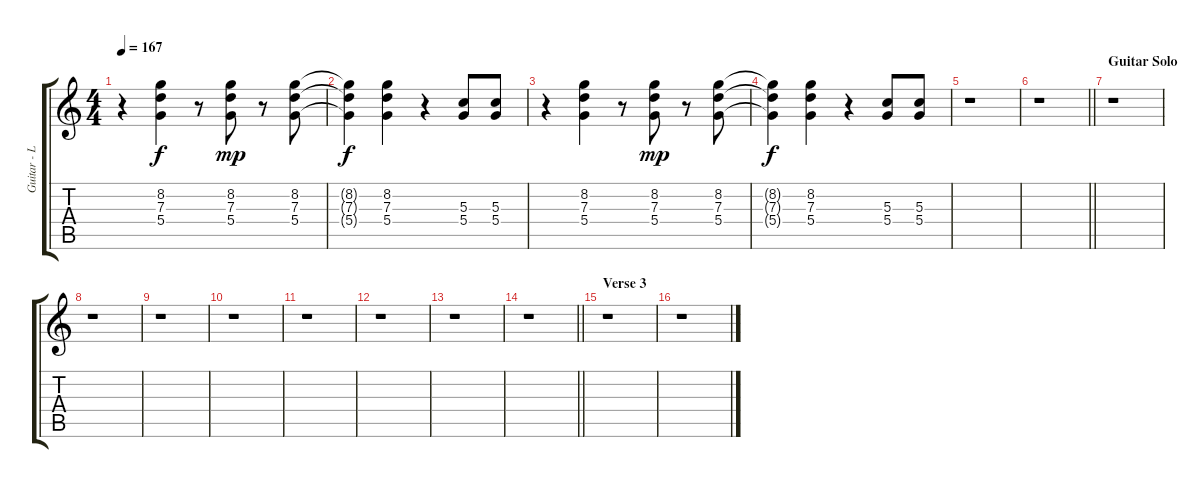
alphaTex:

\track ("Guitar - Lead 1" "Guitar - L") {instrument distortionguitar}
\staff {score tabs}
\tuning (E4 B3 G3 D3 A2 E2) {hide}
\ts (4 4)
\tempo 167
\clef g2
\ks aminor
r.4{dy f} (8.2 7.3 5.4).4 r.8 (8.2 7.3 5.4).8{dy mp} r.8 (8.2 7.3 5.4).8 |
(8.2{t} 7.3{t} 5.4{t}).4{dy f} (8.2 7.3 5.4).4 r.4 (5.3 5.4).8 (5.3 5.4).8 |
r.4 (8.2 7.3 5.4).4 r.8 (8.2 7.3 5.4).8{dy mp} r.8 (8.2 7.3 5.4).8 |
(8.2{t} 7.3{t} 5.4{t}).4{dy f} (8.2 7.3 5.4).4 r.4 (5.3 5.4).8 (5.3 5.4).8 |
r.1 |
\barLineRight lightlight
r.1 |
\section ("" "Guitar Solo")
r.1 |
r.1 |
r.1 |
r.1 |
r.1 |
r.1 |
r.1 |
\barLineRight lightlight
r.1 |
\section ("" "Verse 3")
r.1 |
r.1
